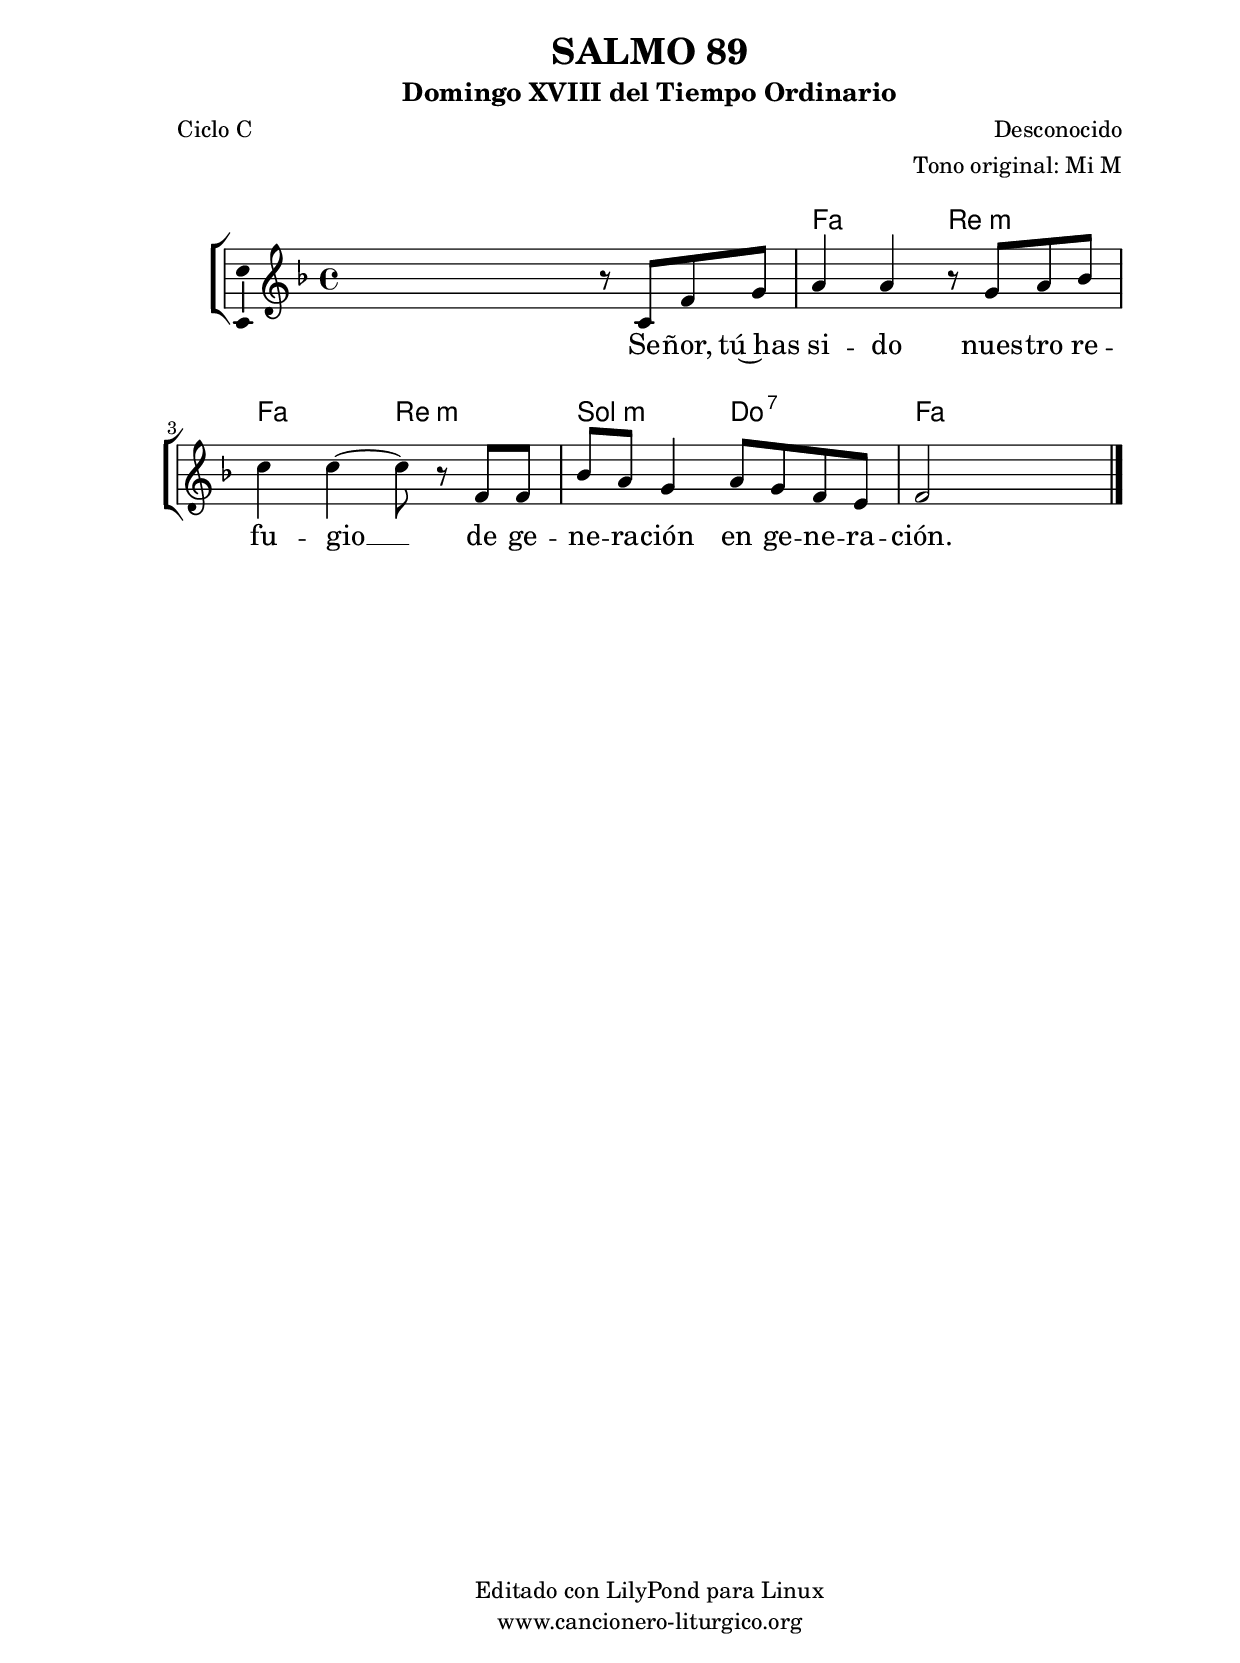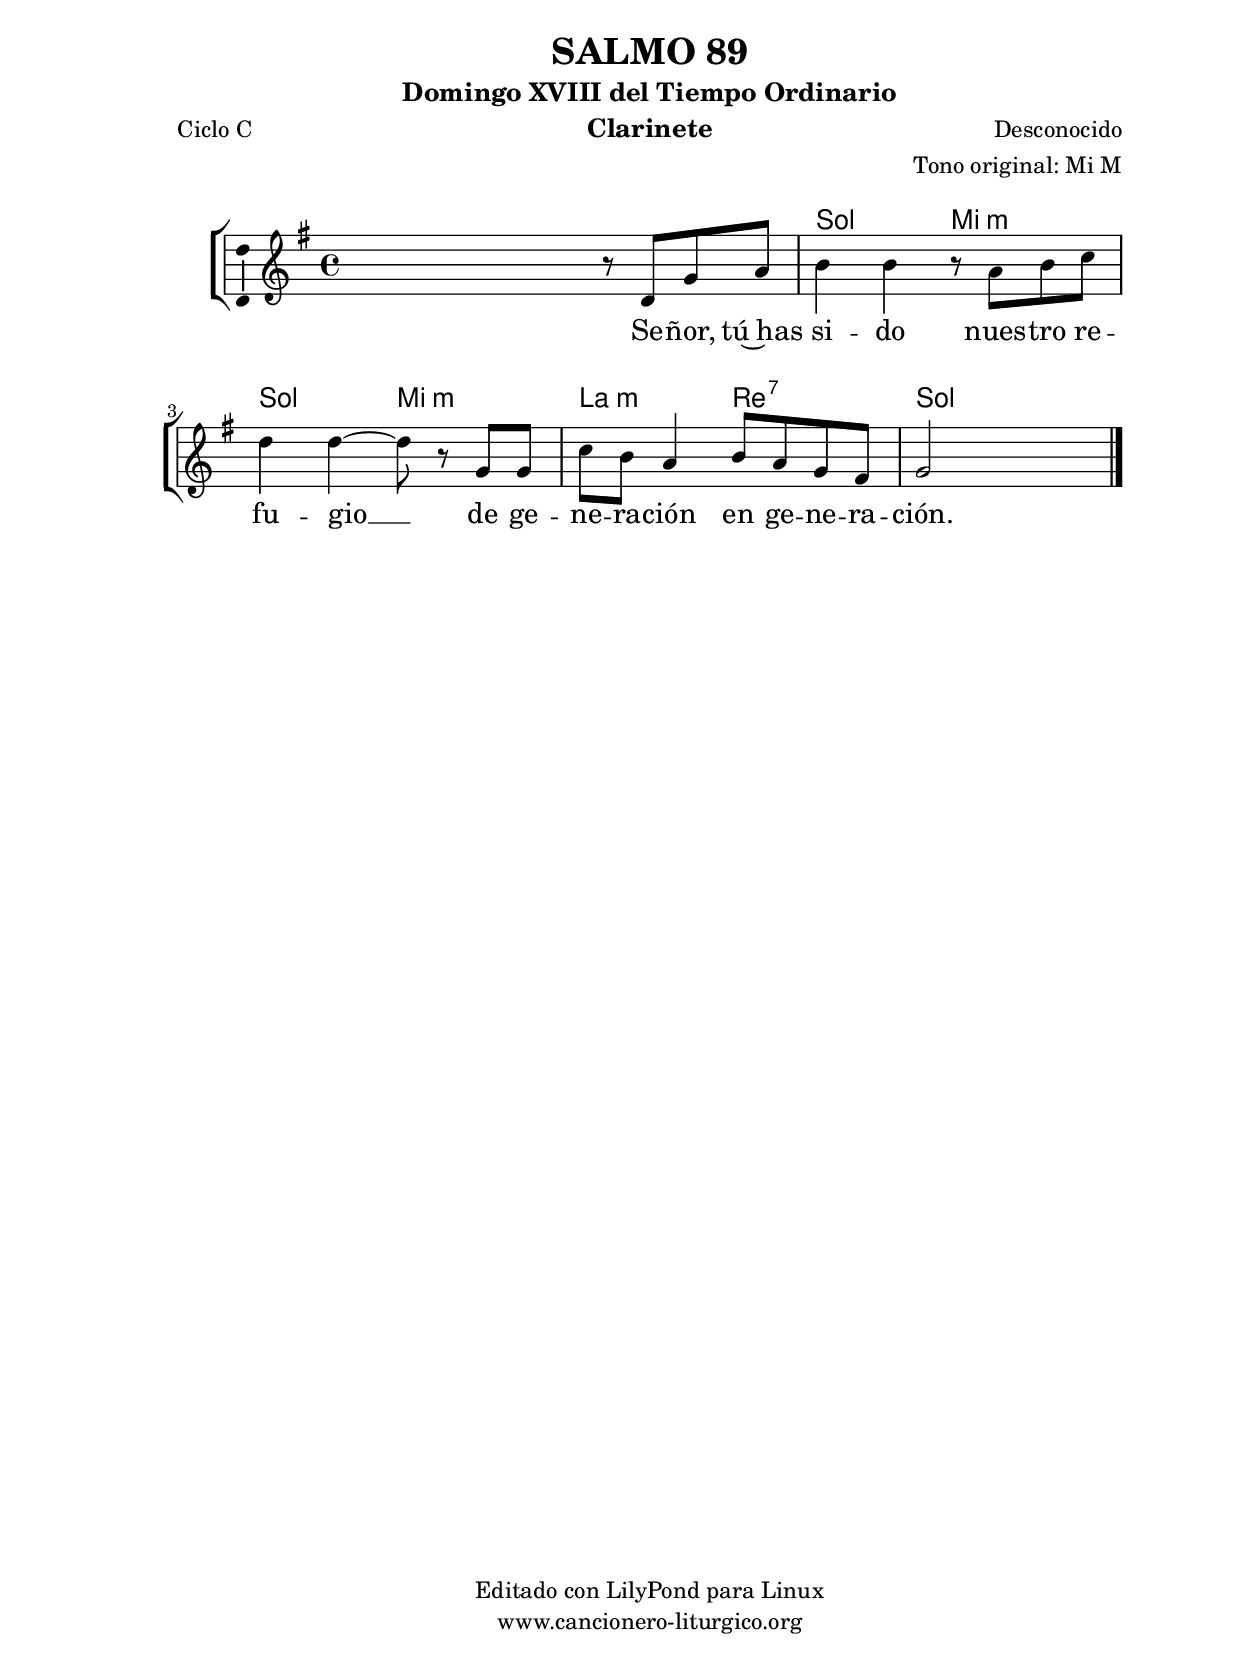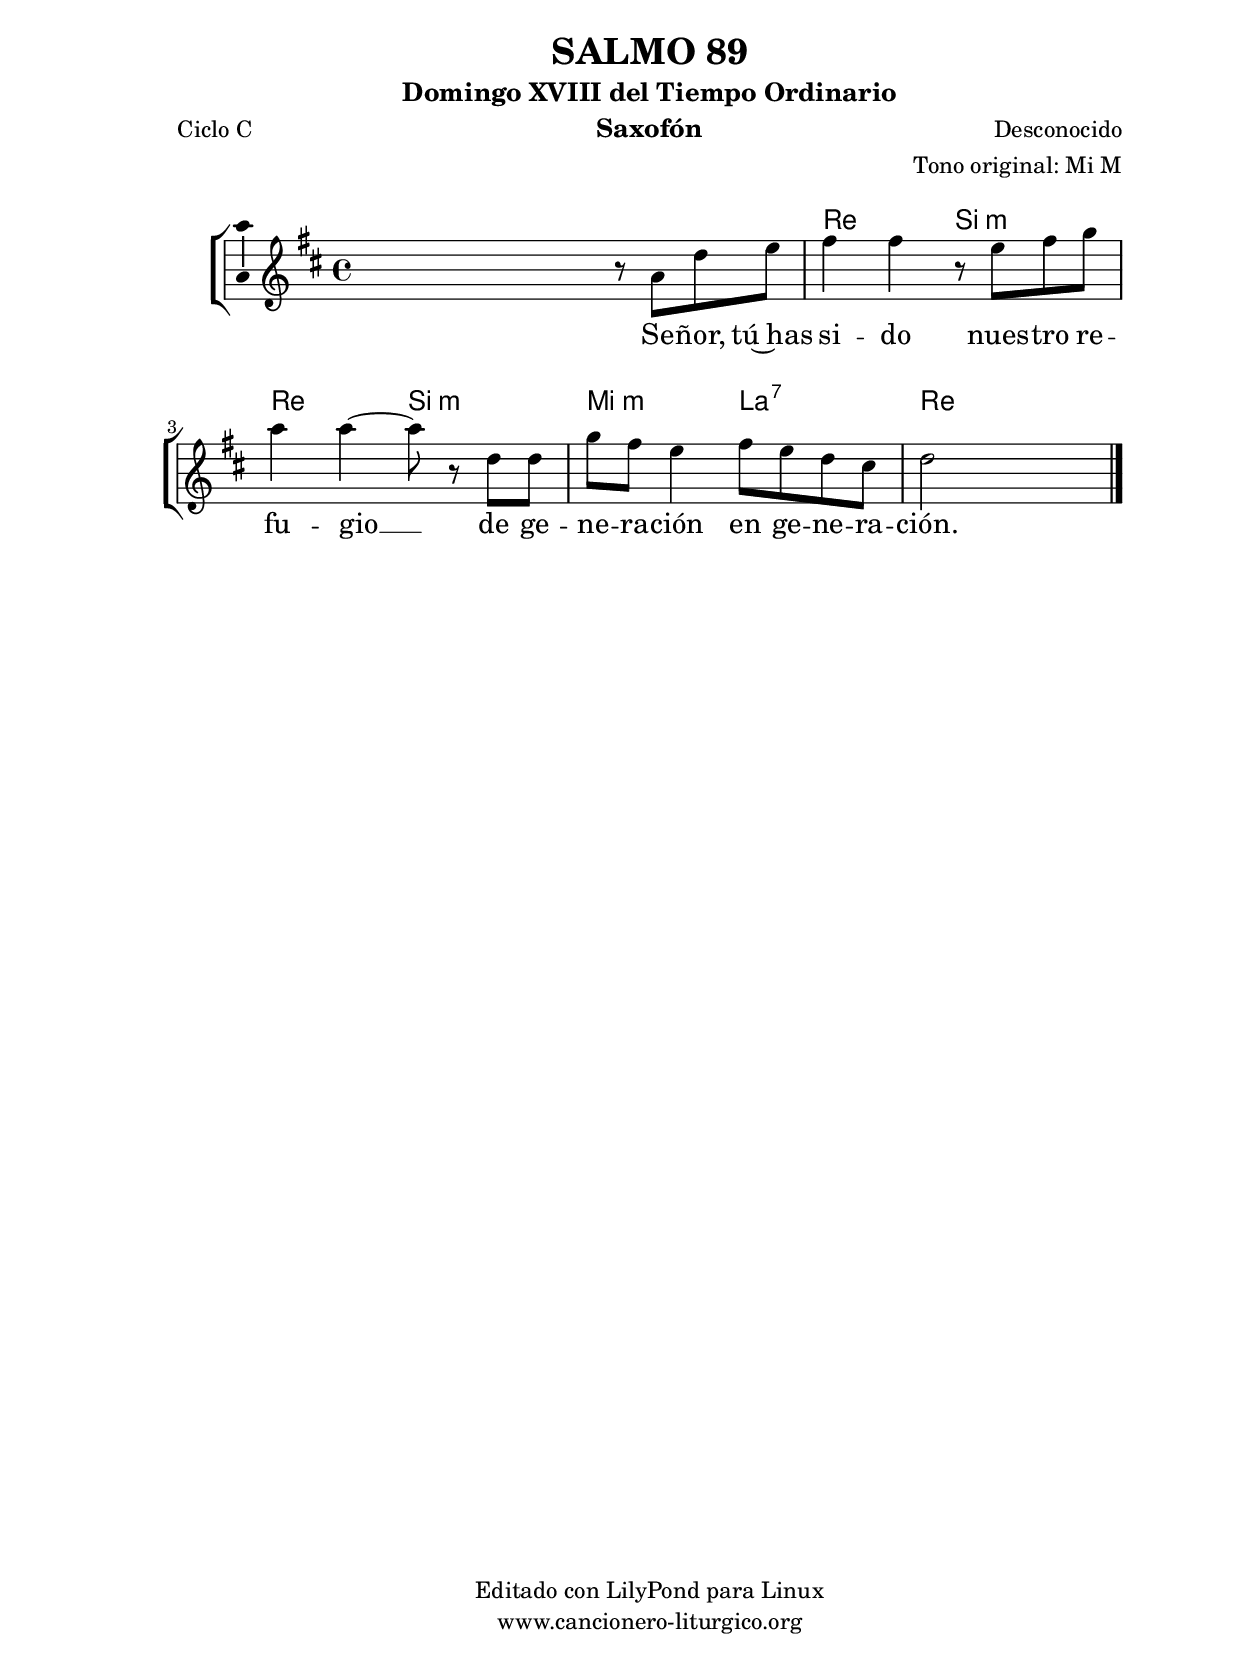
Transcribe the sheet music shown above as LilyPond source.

%
%para convertir .midi en .wav:
%timidity filename.midi -Ow -o finename.wav
%
%
%Para convertir de .wav a .mp3:
%lame -h -m j filename.wav
%
%
%para escuchar el midi:
%timidity nombrefichero.midi
%


%versión de lilypond para la que se ha escrito esta partitura:
\version "2.16.0"

	%Tamaño papel
	#(set-default-paper-size "a4")
	%Tamaño partitura
	#(set-global-staff-size 20)
	%No responde al pulsar sobre una nota
	#(ly:set-option 'point-and-click #f)

%parámetros del encabezamiento:
\header {
	title = "SALMO 89"
	subtitle = "Domingo XVIII del Tiempo Ordinario"
	composer = "Desconocido"
	poet = "Ciclo C"
	meter = ""
	arranger = "Tono original: Mi M"
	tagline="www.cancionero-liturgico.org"
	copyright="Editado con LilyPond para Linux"
	tiempo = "Ordinario"
	usos = "Salmo"
	letra = "Señor, tú has sido nuestro refugio de generación en generación."
	}

%parámetros asociados al papel:
\paper  {
	oddHeaderMarkup = \markup {\fill-line { \on-the-fly #not-first-page \fromproperty #'header:title \on-the-fly #not-first-page \fromproperty #'header:composer }}
	evenHeaderMarkup = \markup {\fill-line { \fromproperty #'header:composer \fromproperty #'header:title }}
	#(set-paper-size "a4")
	print-page-number = ##f
	first-page-number = 1
	print-first-page-number = ##f
%	head-separation = 3.0 \cm
	top-margin = 2.0 \cm
	bottom-margin = 0.5\cm
%%%	bottom-margin = -1.0\cm
	left-margin = 3.0 \cm
	line-width = 16.0 \cm 
	indent = 8\mm
	interscoreline = 2.\mm
	between-system-space = 15\mm
%	para que las partituras no llenen la hoja:
	ragged-bottom = ##t
%	idem para la última hoja:
	ragged-last-bottom = ##f
%	para que las partituras llenen el ancho del papel:
	ragged-last = ##f
	after-title-space = 2.5 \cm
%page-count=1
%system-count=8

	%Flexible Vertical Spacing
%	markup-markup-spacing =
%	#'((basic-distance . 15) (minimum-distance . 15) (padding . 3))
	markup-system-spacing =
	#'((basic-distance . 15) (minimum-distance . 15) (padding . 3))
	system-system-spacing =
	#'((basic-distance . 15) (minimum-distance . 15) (padding . 3))
	score-system-spacing =
	#'((basic-distance . 15) (minimum-distance . 15) (padding . 5))
%	top-system-spacing = % header
%	#'((basic-distance . 8) (minimum-distance . 0) (padding . 3))
%	top-markup-spacing =
%	#'((basic-distance . 20) (minimum-distance . 20) (padding . 3))
	last-bottom-spacing = % footer
	#'((basic-distance . 5) (minimum-distance . 5) (padding . 3))
%	score-markup-spacing =
%	#'((basic-distance . 16) (minimum-distance . 13) (padding . 3))

	}


%parámetros que afectan a toda la partitura:
global =  {
	%clave de sol (G):
	\clef G
	%armadura:
	\transpose e f
	\key e \major
	\tempo 4=90
	\set Score.tempoHideNote = ##t
	}


acordes = {
	\italianChords
	\chordmode {
	\transpose e f
{

s1
e2 cis:m e cis:m fis:m b:7 e s

	}
	}
}

melodia = 
	\transpose e f
{
	\relative c'{

\time 4/4
s2 r8 b8 e fis
gis4 gis r8 fis8 gis a
b4 b~b8 r8 e,8 e
a8 gis fis4 gis8 fis e dis
e2 s2

	\bar "|."
	}
	}


texto = \lyricmode {
Se -- ñor, tú~has si -- do nues -- tro re -- fu -- gio __
de ge -- ne -- ra -- ción en ge -- ne -- ra -- ción.
	}


acordesStaff = \context ChordNames = acordesStaff <<
	\set chordChanges = ##t
	\acordes
	>>


vozStaff = \context Voice = vozStaff
\with {\consists "Ambitus_engraver"}
<<
%	\set Staff.instrumentName = ""
%	\set Staff.shortInstrumentName = ""
%	\set Staff.midiInstrument = #"clarinet"
%	\set Staff.midiInstrument = #"cello"
%	\set Staff.midiInstrument = #"flute"
	\set Staff.midiInstrument = #"electric guitar (jazz)"
%	\set Staff.midiInstrument = #"english horn"
%	\set Staff.midiInstrument = #"violin"
%	\set Staff.midiInstrument = #"glockenspiel"
	\set Staff.midiMinimumVolume = #0.7
	\set Staff.midiMaximumVolume = #0.9
	\global
	\melodia
	>>


textoStaff = \context Lyrics = textoStaff <<
	\lyricsto vozStaff \texto
	>>

\book {
	\score {
		\context ChoirStaff {
			\override StaffGroup.SystemStartBracket #'collapse-height = #1
			\override Score.SystemStartBar #'collapse-height = #1
			<<
			\acordesStaff
			\vozStaff
			\textoStaff
			>>
			}
		\layout {
	    		\context {
				\Lyrics
				\override LyricText #'font-size = #2
				}
	   		 \context {
				\Score
				%fontSize = #3
				\override StaffSymbol #'staff-space = #(magstep +3)
				%\override Beam #'thickness = #0.55
				%\override SpacingSpanner #'spacing-increment = #1.0
				%\override Slur #'height-limit = #1.5
				}
			}
		}
	\score {
		\unfoldRepeats
		\context ChoirStaff {
			<<
			\acordesStaff
			\vozStaff
			>>
			}
		\midi {
	  		\context {
	  			\Score
				tempoWholesPerMinute = #(ly:make-moment 70 4)
				}
			}
		}
	}

%Partitura para clarinete
#(define output-suffix "C")
\book {
	\header{
		instrument = "Clarinete"
		}

	\score {
		\context ChoirStaff {
			\override StaffGroup.SystemStartBracket #'collapse-height = #1
			\override Score.SystemStartBar #'collapse-height = #1
\transpose c d
			<<
			\acordesStaff
			\vozStaff
			\textoStaff
			>>
			}
		\layout {
	    		\context {
				\Lyrics
				\override LyricText #'font-size = #2
				}
	   		 \context {
				\Score
				%fontSize = #3
				\override StaffSymbol #'staff-space = #(magstep +3)
				%\override Beam #'thickness = #0.55
				%\override SpacingSpanner #'spacing-increment = #1.0
				%\override Slur #'height-limit = #1.5
				}
			}
		}
	}

%Partitura para saxofón
#(define output-suffix "S")
\book {
	\header{
		instrument = "Saxofón"
		}
	\score {
		\context ChoirStaff {
			\override StaffGroup.SystemStartBracket #'collapse-height = #1
			\override Score.SystemStartBar #'collapse-height = #1
\transpose c a
			<<
			\acordesStaff
			\vozStaff
			\textoStaff
			>>
			}
		\layout {
	    		\context {
				\Lyrics
				\override LyricText #'font-size = #2
				}
	   		 \context {
				\Score
				%fontSize = #3
				\override StaffSymbol #'staff-space = #(magstep +3)
				%\override Beam #'thickness = #0.55
				%\override SpacingSpanner #'spacing-increment = #1.0
				%\override Slur #'height-limit = #1.5
				}
			}
		}
	}

